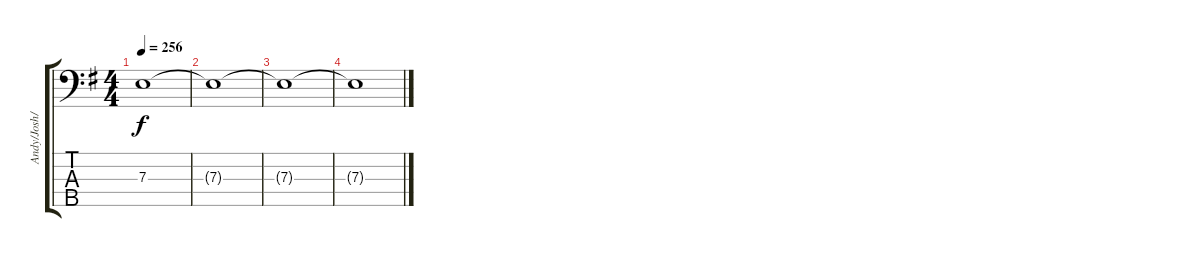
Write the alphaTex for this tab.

\track ("Andy/Josh/Kristen Bass" "Andy/Josh/") {instrument electricbassfinger}
\staff {score tabs}
\tuning (G2 D2 A1 E1 B0) {hide}
\ts (4 4)
\tempo 256
\clef f4
\ks eminor
7.3.1{dy f} |
7.3{t}.1 |
7.3{t}.1 |
7.3{t}.1
